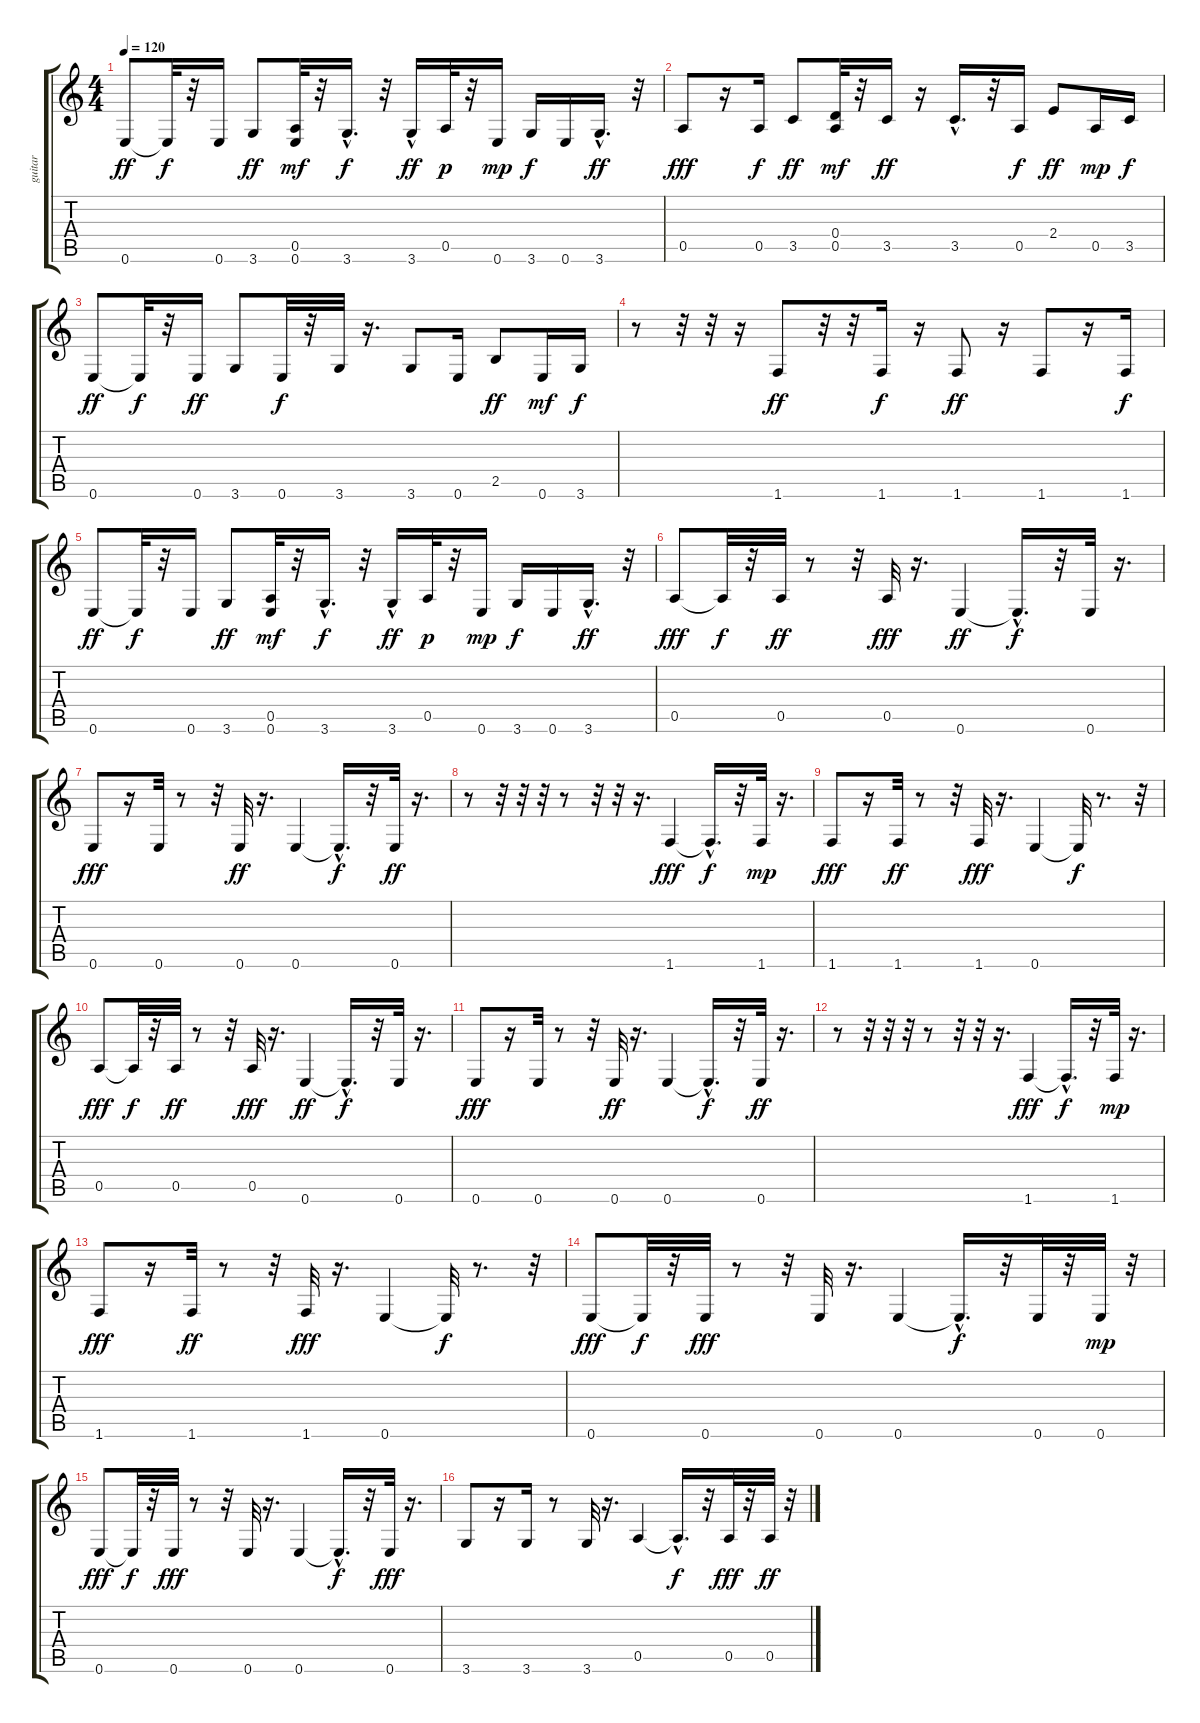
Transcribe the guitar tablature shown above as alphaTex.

\track ("guitar" "guitar") {instrument electricguitarjazz}
\staff {score tabs}
\tuning (E4 B3 G3 D3 A2 E2) {hide}
\ts (4 4)
\tempo 120
\clef g2
\ks c
0.6.8{dy ff} 0.6{t}.32{dy f} r.32 0.6.16 3.6.8{dy ff} (0.5 0.6).32{dy mf} r.32 3.6{hac}.16{d dy f} r.32 3.6{hac}.16{dy ff} 0.5.32{dy p} r.32 0.6.16{dy mp} 3.6.16{dy f} 0.6.16 3.6{hac}.16{d dy ff} r.32 |
0.5.8{dy fff} r.16 0.5.16{dy f} 3.5.8{dy ff} (0.4 0.5).32{dy mf} r.32 3.5.16{dy ff} r.16 3.5{hac}.16{d} r.32 0.5.16{dy f} 2.4.8{dy ff} 0.5.16{dy mp} 3.5.16{dy f} |
0.6.8{dy ff} 0.6{t}.32{dy f} r.32 0.6.16{dy ff} 3.6.8 0.6.32{dy f} r.32 3.6.32 r.16{d} 3.6.8 0.6.16 2.5.8{dy ff} 0.6.16{dy mf} 3.6.16{dy f} |
r.8 r.32 r.32 r.16 1.6.8{dy ff} r.32 r.32 1.6.16{dy f} r.16 1.6.8{dy ff} r.16 1.6.8 r.16 1.6.16{dy f} |
0.6.8{dy ff} 0.6{t}.32{dy f} r.32 0.6.16 3.6.8{dy ff} (0.5 0.6).32{dy mf} r.32 3.6{hac}.16{d dy f} r.32 3.6{hac}.16{dy ff} 0.5.32{dy p} r.32 0.6.16{dy mp} 3.6.16{dy f} 0.6.16 3.6{hac}.16{d dy ff} r.32 |
0.5.8{dy fff} 0.5{t}.32{dy f} r.32 0.5.32{dy ff} r.8 r.32 0.5.32{dy fff} r.16{d} 0.6.4{dy ff} 0.6{hac t}.16{d dy f} r.32 0.6.32 r.16{d} |
0.6.8{dy fff} r.16 0.6.32 r.8 r.32 0.6.32{dy ff} r.16{d} 0.6.4 0.6{hac t}.16{d dy f} r.32 0.6.32{dy ff} r.16{d} |
r.8 r.32 r.32 r.32 r.8 r.32 r.32 r.16{d} 1.6.4{dy fff} 1.6{hac t}.16{d dy f} r.32 1.6.32{dy mp} r.16{d} |
1.6.8{dy fff} r.16 1.6.32{dy ff} r.8 r.32 1.6.32{dy fff} r.16{d} 0.6.4 0.6{t}.32{dy f} r.8{d} r.32 |
0.5.8{dy fff} 0.5{t}.32{dy f} r.32 0.5.32{dy ff} r.8 r.32 0.5.32{dy fff} r.16{d} 0.6.4{dy ff} 0.6{hac t}.16{d dy f} r.32 0.6.32 r.16{d} |
0.6.8{dy fff} r.16 0.6.32 r.8 r.32 0.6.32{dy ff} r.16{d} 0.6.4 0.6{hac t}.16{d dy f} r.32 0.6.32{dy ff} r.16{d} |
r.8 r.32 r.32 r.32 r.8 r.32 r.32 r.16{d} 1.6.4{dy fff} 1.6{hac t}.16{d dy f} r.32 1.6.32{dy mp} r.16{d} |
1.6.8{dy fff} r.16 1.6.32{dy ff} r.8 r.32 1.6.32{dy fff} r.16{d} 0.6.4 0.6{t}.32{dy f} r.8{d} r.32 |
0.6.8{dy fff} 0.6{t}.32{dy f} r.32 0.6.32{dy fff} r.8 r.32 0.6.32 r.16{d} 0.6.4 0.6{hac t}.16{d dy f} r.32 0.6.32 r.32 0.6.32{dy mp} r.32 |
0.6.8{dy fff} 0.6{t}.32{dy f} r.32 0.6.32{dy fff} r.8 r.32 0.6.32 r.16{d} 0.6.4 0.6{hac t}.16{d dy f} r.32 0.6.32{dy fff} r.16{d} |
3.6.8 r.16 3.6.16 r.8 3.6.32 r.16{d} 0.5.4 0.5{hac t}.16{d dy f} r.32 0.5.32{dy fff} r.32 0.5.32{dy ff} r.32
